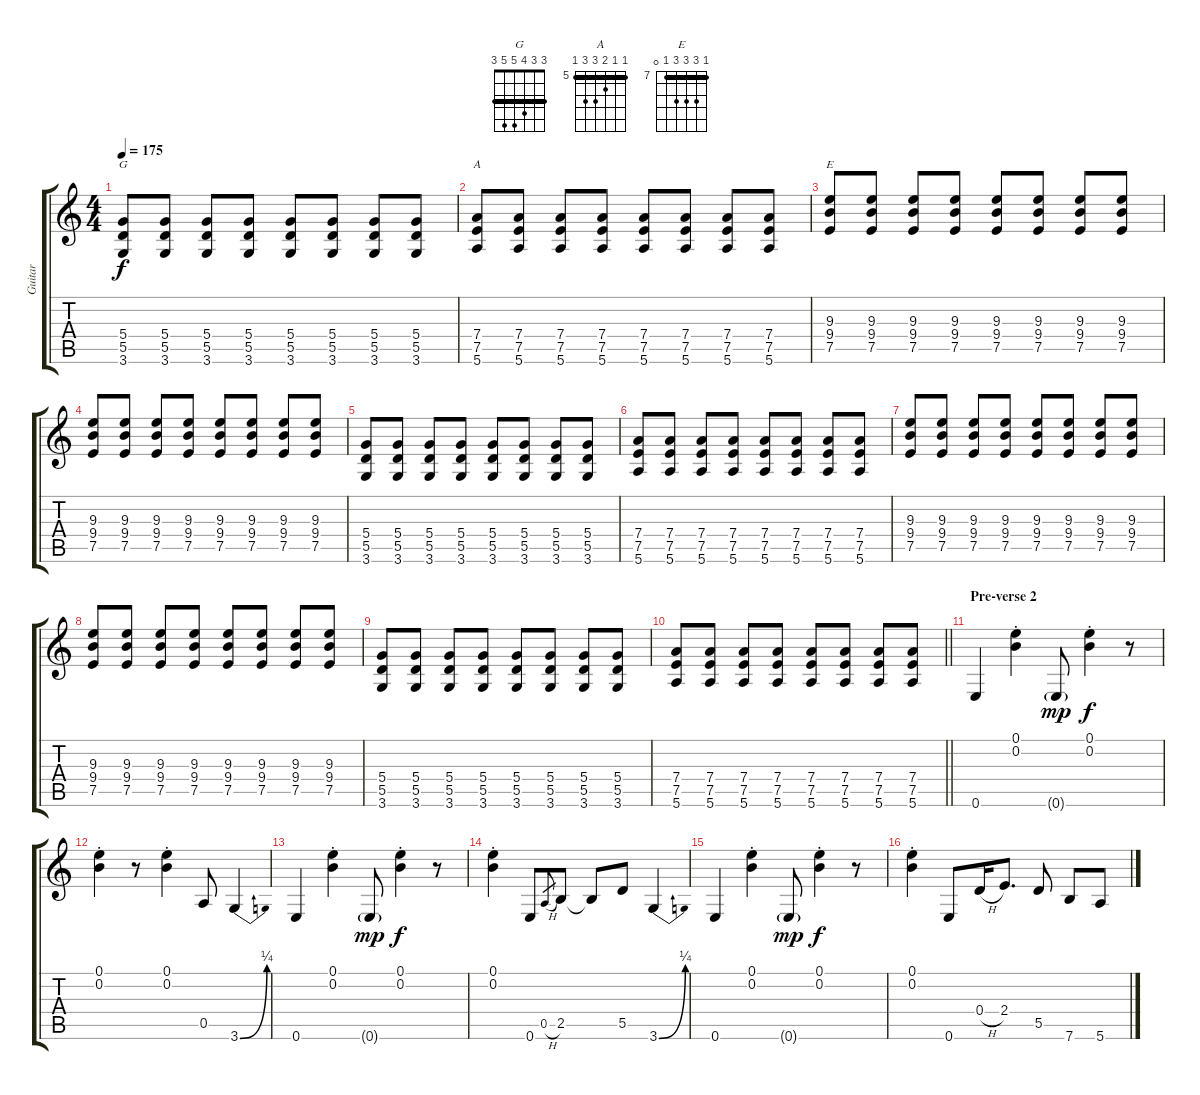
\track ("Guitar" "Guitar") {instrument overdrivenguitar}
\staff {score tabs}
\tuning (E4 B3 G3 D3 A2 E2) {hide}
\chord ("G" 3 3 4 5 5 3) {barre 3}
\chord ("A" 5 5 6 7 7 5) {firstfret 5 barre 5}
\chord ("E" 7 9 9 9 7 0) {firstfret 7 barre 7}
\ts (4 4)
\tempo 175
\clef g2
\ks c
(5.4 5.5 3.6).8{ch "G" dy f} (5.4 5.5 3.6).8 (5.4 5.5 3.6).8 (5.4 5.5 3.6).8 (5.4 5.5 3.6).8 (5.4 5.5 3.6).8 (5.4 5.5 3.6).8 (5.4 5.5 3.6).8 |
(7.4 7.5 5.6).8{ch "A"} (7.4 7.5 5.6).8 (7.4 7.5 5.6).8 (7.4 7.5 5.6).8 (7.4 7.5 5.6).8 (7.4 7.5 5.6).8 (7.4 7.5 5.6).8 (7.4 7.5 5.6).8 |
(9.3 9.4 7.5).8{ch "E"} (9.3 9.4 7.5).8 (9.3 9.4 7.5).8 (9.3 9.4 7.5).8 (9.3 9.4 7.5).8 (9.3 9.4 7.5).8 (9.3 9.4 7.5).8 (9.3 9.4 7.5).8 |
(9.3 9.4 7.5).8 (9.3 9.4 7.5).8 (9.3 9.4 7.5).8 (9.3 9.4 7.5).8 (9.3 9.4 7.5).8 (9.3 9.4 7.5).8 (9.3 9.4 7.5).8 (9.3 9.4 7.5).8 |
(5.4 5.5 3.6).8 (5.4 5.5 3.6).8 (5.4 5.5 3.6).8 (5.4 5.5 3.6).8 (5.4 5.5 3.6).8 (5.4 5.5 3.6).8 (5.4 5.5 3.6).8 (5.4 5.5 3.6).8 |
(7.4 7.5 5.6).8 (7.4 7.5 5.6).8 (7.4 7.5 5.6).8 (7.4 7.5 5.6).8 (7.4 7.5 5.6).8 (7.4 7.5 5.6).8 (7.4 7.5 5.6).8 (7.4 7.5 5.6).8 |
(9.3 9.4 7.5).8 (9.3 9.4 7.5).8 (9.3 9.4 7.5).8 (9.3 9.4 7.5).8 (9.3 9.4 7.5).8 (9.3 9.4 7.5).8 (9.3 9.4 7.5).8 (9.3 9.4 7.5).8 |
(9.3 9.4 7.5).8 (9.3 9.4 7.5).8 (9.3 9.4 7.5).8 (9.3 9.4 7.5).8 (9.3 9.4 7.5).8 (9.3 9.4 7.5).8 (9.3 9.4 7.5).8 (9.3 9.4 7.5).8 |
(5.4 5.5 3.6).8 (5.4 5.5 3.6).8 (5.4 5.5 3.6).8 (5.4 5.5 3.6).8 (5.4 5.5 3.6).8 (5.4 5.5 3.6).8 (5.4 5.5 3.6).8 (5.4 5.5 3.6).8 |
\barLineRight lightlight
(7.4 7.5 5.6).8 (7.4 7.5 5.6).8 (7.4 7.5 5.6).8 (7.4 7.5 5.6).8 (7.4 7.5 5.6).8 (7.4 7.5 5.6).8 (7.4 7.5 5.6).8 (7.4 7.5 5.6).8 |
\section ("" "Pre-verse 2")
0.6.4 (0.1{st} 0.2{st}).4 0.6{g}.8{dy mp} (0.1{st} 0.2{st}).4{dy f} r.8 |
(0.1{st} 0.2{st}).4 r.8 (0.1{st} 0.2{st}).4 0.5.8 3.6{be (bend 0 0 60 1)}.4 |
0.6.4 (0.1{st} 0.2{st}).4 0.6{g}.8{dy mp} (0.1{st} 0.2{st}).4{dy f} r.8 |
(0.1{st} 0.2{st}).4 0.6.8 0.5{h}.8{gr} 2.5.8 2.5{t}.8 5.5.8 3.6{be (bend 0 0 60 1)}.4 |
0.6.4 (0.1{st} 0.2{st}).4 0.6{g}.8{dy mp} (0.1{st} 0.2{st}).4{dy f} r.8 |
(0.1{st} 0.2{st}).4 0.6.8 0.4{h}.16 2.4.8{d} 5.5.8 7.6.8 5.6.8
